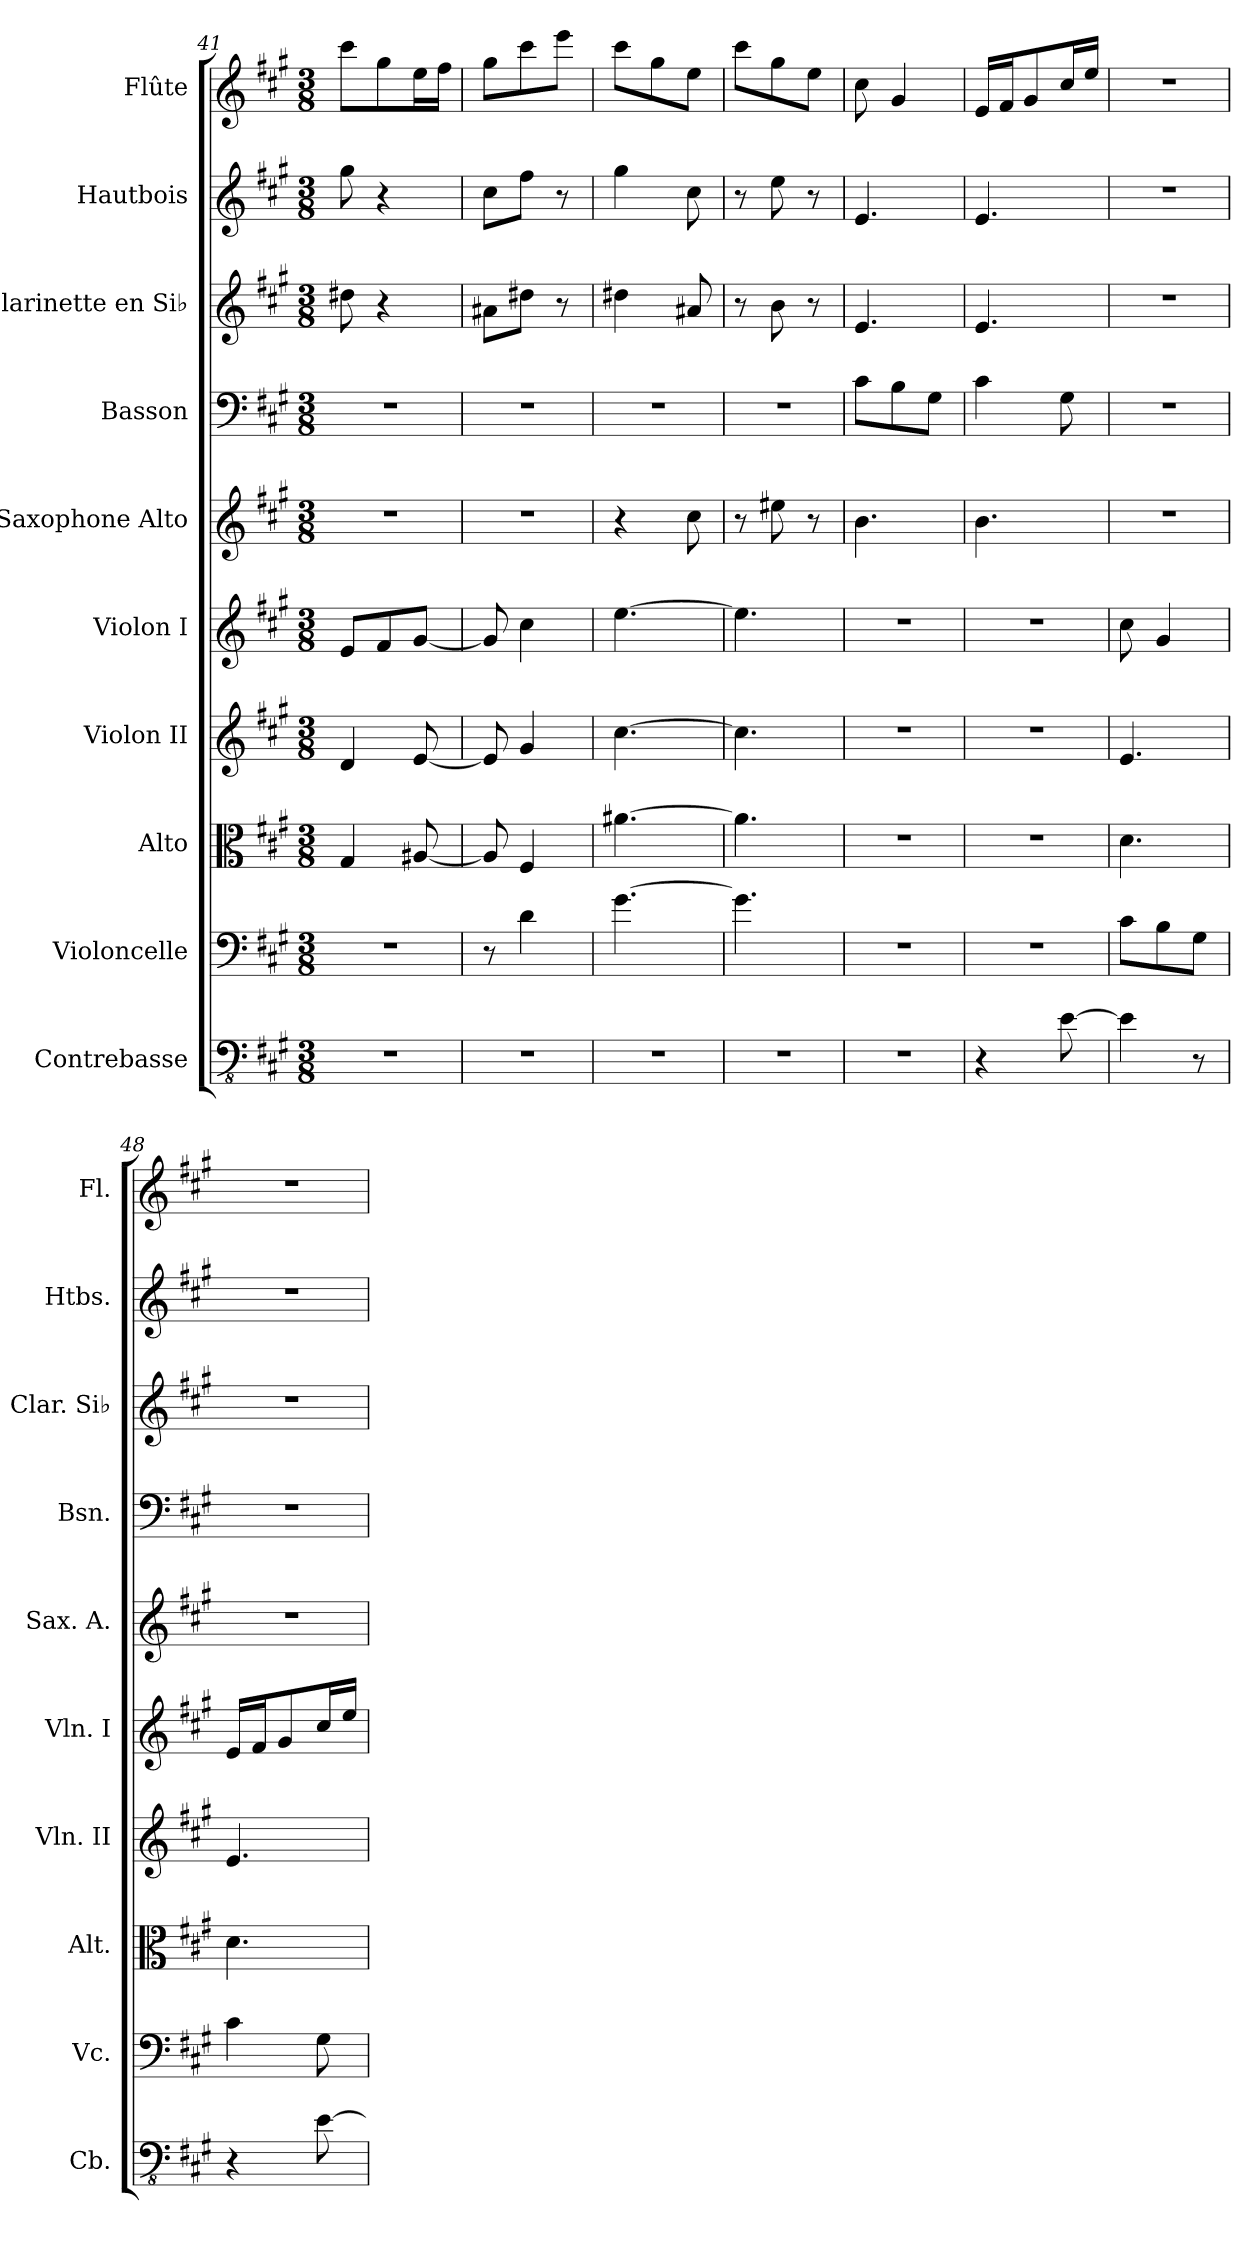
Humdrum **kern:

**kern	**kern	**kern	**kern	**kern	**kern	**kern	**kern	**kern	**kern
*part10	*part9	*part8	*part7	*part6	*part5	*part4	*part3	*part2	*part1
*staff10	*staff9	*staff8	*staff7	*staff6	*staff5	*staff4	*staff3	*staff2	*staff1
*I"Contrebasse	*I"Violoncelle	*I"Alto	*I"Violon II	*I"Violon I	*I"Saxophone Alto	*I"Basson	*I"Clarinette en Si♭	*I"Hautbois	*I"Flûte
*I'Cb.	*I'Vc.	*I'Alt.	*I'Vln. II	*I'Vln. I	*I'Sax. A.	*I'Bsn.	*I'Clar. Si♭	*I'Htbs.	*I'Fl.
*clefFv4	*clefF4	*clefC3	*clefG2	*clefG2	*clefG2	*clefF4	*clefG2	*clefG2	*clefG2
*ITrd7c12	*	*	*	*	*ITrd5c9	*	*ITrd1c2	*	*
*k[f#c#g#]	*k[f#c#g#]	*k[f#c#g#]	*k[f#c#g#]	*k[f#c#g#]	*k[]	*k[f#c#g#]	*k[f#]	*k[f#c#g#]	*k[f#c#g#]
*M3/8	*M3/8	*M3/8	*M3/8	*M3/8	*M3/8	*M3/8	*M3/8	*M3/8	*M3/8
=41	=41	=41	=41	=41	=41	=41	=41	=41	=41
4.r	4.r	4G#/	4d/	8e/L	4.r	4.r	8cc#X\	8gg#\	8ccc#\L
.	.	.	.	8f#/	.	.	4r	4r	8gg#\
.	.	[8A#X/	[8e/	[8g#/J	.	.	.	.	16ee\L
.	.	.	.	.	.	.	.	.	16ff#\JJ
=42	=42	=42	=42	=42	=42	=42	=42	=42	=42
4.r	8r	8A#/]	8e/]	8g#/]	4.r	4.r	8g#X\L	8cc#\L	8gg#\L
.	4d\	4F#/	4g#/	4cc#\	.	.	8cc#X\J	8ff#\J	8ccc#\
.	.	.	.	.	.	.	8r	8r	8eee\J
=43	=43	=43	=43	=43	=43	=43	=43	=43	=43
4.r	[4.g#\	[4.a#X\	[4.cc#\	[4.ee\	4r	4.r	4cc#X\	4gg#\	8ccc#\L
.	.	.	.	.	.	.	.	.	8gg#\
.	.	.	.	.	8e\	.	8g#X/	8cc#\	8ee\J
=44	=44	=44	=44	=44	=44	=44	=44	=44	=44
4.r	4.g#\]	4.a#\]	4.cc#\]	4.ee\]	8r	4.r	8r	8r	8ccc#\L
.	.	.	.	.	8g#X\	.	8a\	8ee\	8gg#\
.	.	.	.	.	8r	.	8r	8r	8ee\J
=45	=45	=45	=45	=45	=45	=45	=45	=45	=45
4.r	4.r	4.r	4.r	4.r	4.d\	8c#\L	4.d/	4.e/	8cc#\
.	.	.	.	.	.	8B\	.	.	4g#/
.	.	.	.	.	.	8G#\J	.	.	.
=46	=46	=46	=46	=46	=46	=46	=46	=46	=46
4r	4.r	4.r	4.r	4.r	4.d\	4c#\	4.d/	4.e/	16e/LL
.	.	.	.	.	.	.	.	.	16f#/J
.	.	.	.	.	.	.	.	.	8g#/
[8EE\	.	.	.	.	.	8G#\	.	.	16cc#/L
.	.	.	.	.	.	.	.	.	16ee/JJ
=47	=47	=47	=47	=47	=47	=47	=47	=47	=47
4EE\]	8c#\L	4.d\	4.e/	8cc#\	4.r	4.r	4.r	4.r	4.r
.	8B\	.	.	4g#/	.	.	.	.	.
8r	8G#\J	.	.	.	.	.	.	.	.
=48	=48	=48	=48	=48	=48	=48	=48	=48	=48
4r	4c#\	4.d\	4.e/	16e/LL	4.r	4.r	4.r	4.r	4.r
.	.	.	.	16f#/J	.	.	.	.	.
.	.	.	.	8g#/	.	.	.	.	.
[8EE\	8G#\	.	.	16cc#/L	.	.	.	.	.
.	.	.	.	16ee/JJ	.	.	.	.	.
=	=	=	=	=	=	=	=	=	=
*-	*-	*-	*-	*-	*-	*-	*-	*-	*-
